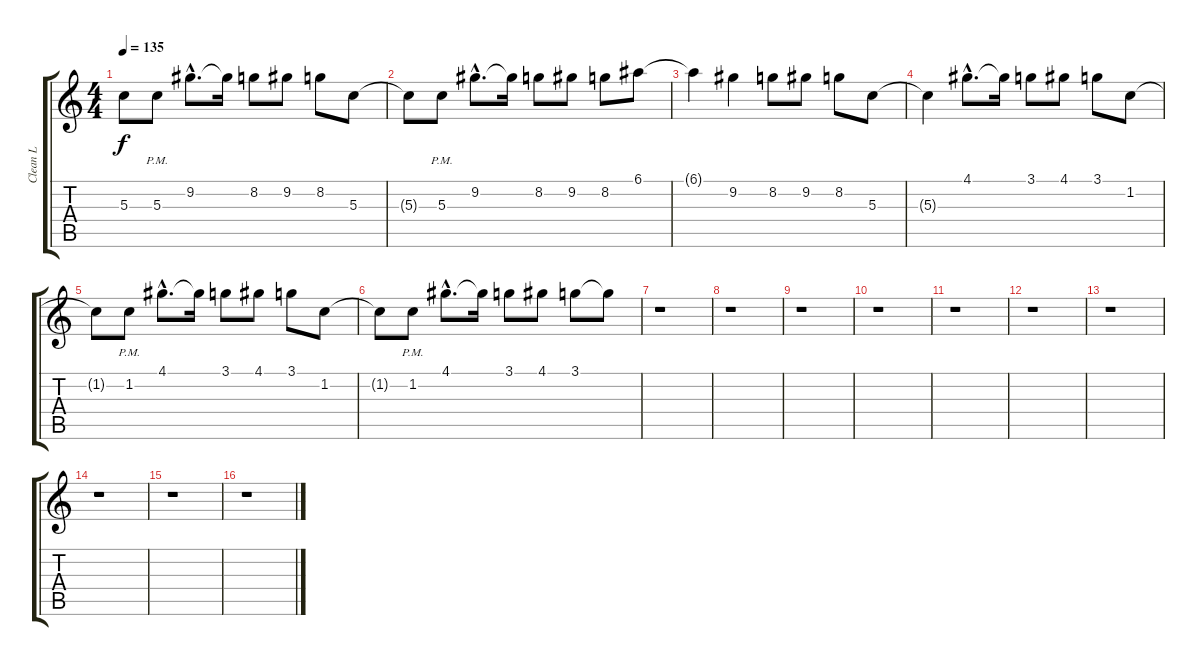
\track ("Clean L" "Clean L") {instrument electricguitarclean}
\staff {score tabs}
\tuning (E4 B3 G3 D3 A2 D2) {hide}
\ts (4 4)
\tempo 135
\clef g2
\ks c
5.3{t}.8{dy f} 5.3{pm}.8 9.2{hac}.8{d} 9.2{t}.16 8.2.8 9.2.8 8.2.8 5.3.8 |
5.3{t}.8 5.3{pm}.8 9.2{hac}.8{d} 9.2{t}.16 8.2.8 9.2.8 8.2.8 6.1.8 |
6.1{t}.4 9.2.4 8.2.8 9.2.8 8.2.8 5.3.8 |
5.3{t}.4 4.1{hac}.8{d} 4.1{t}.16 3.1.8 4.1.8 3.1.8 1.2.8 |
1.2{t}.8 1.2{pm}.8 4.1{hac}.8{d} 4.1{t}.16 3.1.8 4.1.8 3.1.8 1.2.8 |
1.2{t}.8 1.2{pm}.8 4.1{hac}.8{d} 4.1{t}.16 3.1.8 4.1.8 3.1.8 3.1{t}.8 |
r.1 |
r.1 |
r.1 |
r.1 |
r.1 |
r.1 |
r.1 |
r.1 |
r.1 |
r.1
